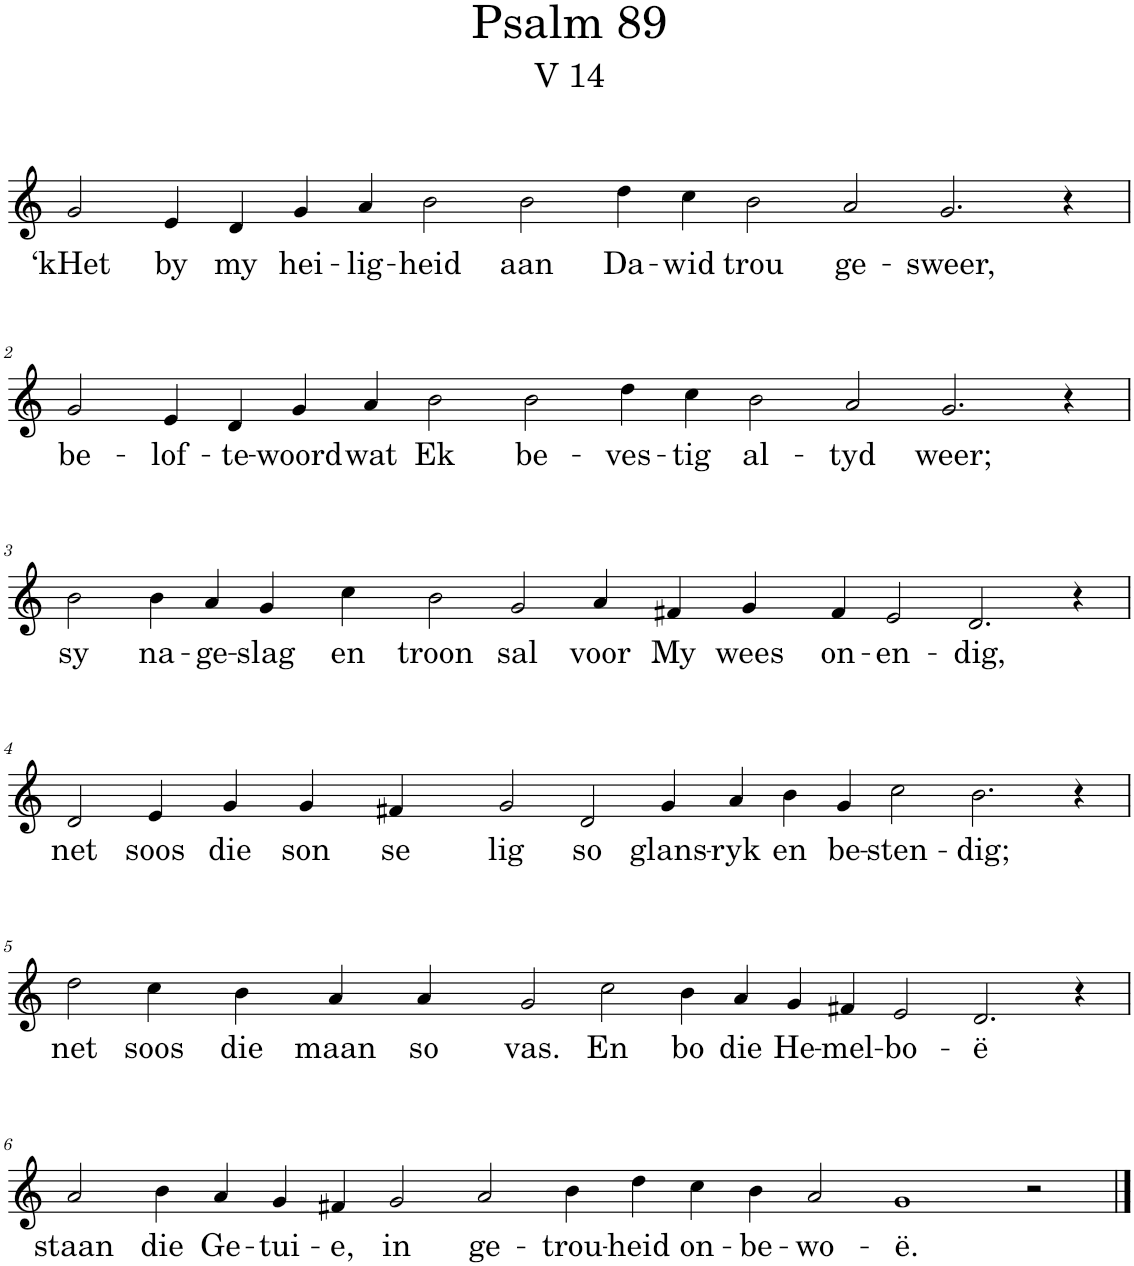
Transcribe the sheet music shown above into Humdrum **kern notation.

**kern	**text
*part1	*part1
*staff1	*staff1
*I"Pipe Organ	*
*I'Org.	*
*clefG2	*
*k[]	*
*M20/4	*
=1	=1
!	!LO:LY:b
2g/	‘kHet
!	!LO:LY:b
4e/	by
!	!LO:LY:b
4d/	my
!	!LO:LY:b
4g/	hei-
!	!LO:LY:b
4a/	-lig-
!	!LO:LY:b
2b\	-heid
!	!LO:LY:b
2b\	aan
!	!LO:LY:b
4dd\	Da-
!	!LO:LY:b
4cc\	-wid
!	!LO:LY:b
2b\	trou
!	!LO:LY:b
2a/	ge-
!	!LO:LY:b
2.g/	-sweer,
4r	.
!!LO:LB:g=z
=2	=2
!	!LO:LY:b
2g/	be-
!	!LO:LY:b
4e/	-lof-
!	!LO:LY:b
4d/	-te-
!	!LO:LY:b
4g/	-woord
!	!LO:LY:b
4a/	wat
!	!LO:LY:b
2b\	Ek
!	!LO:LY:b
2b\	be-
!	!LO:LY:b
4dd\	-ves-
!	!LO:LY:b
4cc\	-tig
!	!LO:LY:b
2b\	al-
!	!LO:LY:b
2a/	-tyd
!	!LO:LY:b
2.g/	weer;
4r	.
!!LO:LB:g=z
=3	=3
!	!LO:LY:b
2b\	sy
!	!LO:LY:b
4b\	na-
!	!LO:LY:b
4a/	-ge-
!	!LO:LY:b
4g/	-slag
!	!LO:LY:b
4cc\	en
!	!LO:LY:b
2b\	troon
!	!LO:LY:b
2g/	sal
!	!LO:LY:b
4a/	voor
!	!LO:LY:b
4f#X/	My
!	!LO:LY:b
4g/	wees
!	!LO:LY:b
4f#/	on-
!	!LO:LY:b
2e/	-en-
!	!LO:LY:b
2.d/	-dig,
4r	.
!!LO:LB:g=z
=4	=4
!	!LO:LY:b
2d/	net
!	!LO:LY:b
4e/	soos
!	!LO:LY:b
4g/	die
!	!LO:LY:b
4g/	son
!	!LO:LY:b
4f#X/	se
!	!LO:LY:b
2g/	lig
!	!LO:LY:b
2d/	so
!	!LO:LY:b
4g/	glans-
!	!LO:LY:b
4a/	-ryk
!	!LO:LY:b
4b\	en
!	!LO:LY:b
4g/	be-
!	!LO:LY:b
2cc\	-sten-
!	!LO:LY:b
2.b\	-dig;
4r	.
!!LO:LB:g=z
=5	=5
!	!LO:LY:b
2dd\	net
!	!LO:LY:b
4cc\	soos
!	!LO:LY:b
4b\	die
!	!LO:LY:b
4a/	maan
!	!LO:LY:b
4a/	so
!	!LO:LY:b
2g/	vas.
!	!LO:LY:b
2cc\	En
!	!LO:LY:b
4b\	bo
!	!LO:LY:b
4a/	die
!	!LO:LY:b
4g/	He-
!	!LO:LY:b
4f#X/	-mel-
!	!LO:LY:b
2e/	-bo-
!	!LO:LY:b
2.d/	-ë
4r	.
!!LO:LB:g=z
=6	=6
*M22/4	*
!	!LO:LY:b
2a/	staan
!	!LO:LY:b
4b\	die
!	!LO:LY:b
4a/	Ge-
!	!LO:LY:b
4g/	-tui-
!	!LO:LY:b
4f#X/	-e,
!	!LO:LY:b
2g/	in
!	!LO:LY:b
2a/	ge-
!	!LO:LY:b
4b\	-trou-
!	!LO:LY:b
4dd\	-heid
!	!LO:LY:b
4cc\	on-
!	!LO:LY:b
4b\	-be-
!	!LO:LY:b
2a/	-wo-
!	!LO:LY:b
1g	-ë.
2r	.
==	==
*-	*-
